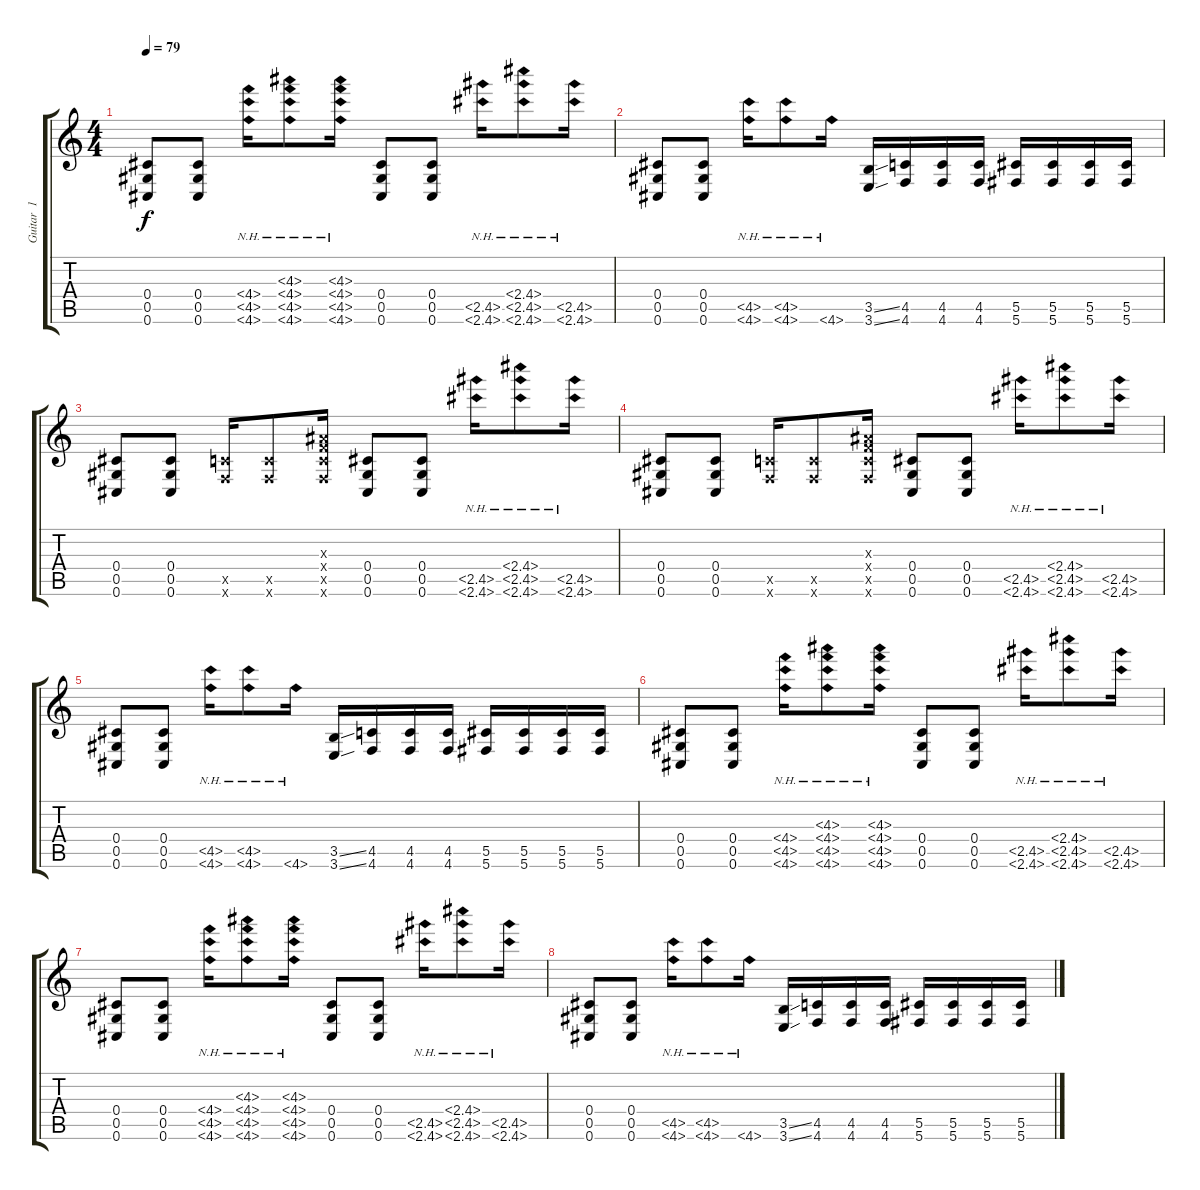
\track ("Guitar  1" "Guitar  1") {instrument distortionguitar}
\staff {score tabs}
\tuning (Eb4 Bb3 Gb3 Db3 Ab2 Db2) {hide}
\ts (4 4)
\tempo 79
\clef g2
\ks c
(0.4 0.5 0.6).8{dy f} (0.4 0.5 0.6).8 (4.4{nh} 4.5{nh} 4.6{nh}).16 (4.3{nh} 4.4{nh} 4.5{nh} 4.6{nh}).8 (4.3{nh} 4.4{nh} 4.5{nh} 4.6{nh}).16 (0.4 0.5 0.6).8 (0.4 0.5 0.6).8 (2.5{nh} 2.6{nh}).16 (2.4{nh} 2.5{nh} 2.6{nh}).8 (2.5{nh} 2.6{nh}).16 |
(0.4 0.5 0.6).8 (0.4 0.5 0.6).8 (4.5{nh} 4.6{nh}).16 (4.5{nh} 4.6{nh}).8 4.6{nh}.16 (3.5{ss} 3.6{ss}).16 (4.5 4.6).16 (4.5 4.6).16 (4.5 4.6).16 (5.5 5.6).16 (5.5 5.6).16 (5.5 5.6).16 (5.5 5.6).16 |
(0.4 0.5 0.6).8 (0.4 0.5 0.6).8 (4.5{x} 4.6{x}).16 (4.5{x} 4.6{x}).8 (4.3{x} 4.4{x} 4.5{x} 4.6{x}).16 (0.4 0.5 0.6).8 (0.4 0.5 0.6).8 (2.5{nh} 2.6{nh}).16 (2.4{nh} 2.5{nh} 2.6{nh}).8 (2.5{nh} 2.6{nh}).16 |
(0.4 0.5 0.6).8 (0.4 0.5 0.6).8 (4.5{x} 4.6{x}).16 (4.5{x} 4.6{x}).8 (4.3{x} 4.4{x} 4.5{x} 4.6{x}).16 (0.4 0.5 0.6).8 (0.4 0.5 0.6).8 (2.5{nh} 2.6{nh}).16 (2.4{nh} 2.5{nh} 2.6{nh}).8 (2.5{nh} 2.6{nh}).16 |
(0.4 0.5 0.6).8 (0.4 0.5 0.6).8 (4.5{nh} 4.6{nh}).16 (4.5{nh} 4.6{nh}).8 4.6{nh}.16 (3.5{ss} 3.6{ss}).16 (4.5 4.6).16 (4.5 4.6).16 (4.5 4.6).16 (5.5 5.6).16 (5.5 5.6).16 (5.5 5.6).16 (5.5 5.6).16 |
(0.4 0.5 0.6).8 (0.4 0.5 0.6).8 (4.4{nh} 4.5{nh} 4.6{nh}).16 (4.3{nh} 4.4{nh} 4.5{nh} 4.6{nh}).8 (4.3{nh} 4.4{nh} 4.5{nh} 4.6{nh}).16 (0.4 0.5 0.6).8 (0.4 0.5 0.6).8 (2.5{nh} 2.6{nh}).16 (2.4{nh} 2.5{nh} 2.6{nh}).8 (2.5{nh} 2.6{nh}).16 |
(0.4 0.5 0.6).8 (0.4 0.5 0.6).8 (4.4{nh} 4.5{nh} 4.6{nh}).16 (4.3{nh} 4.4{nh} 4.5{nh} 4.6{nh}).8 (4.3{nh} 4.4{nh} 4.5{nh} 4.6{nh}).16 (0.4 0.5 0.6).8 (0.4 0.5 0.6).8 (2.5{nh} 2.6{nh}).16 (2.4{nh} 2.5{nh} 2.6{nh}).8 (2.5{nh} 2.6{nh}).16 |
(0.4 0.5 0.6).8 (0.4 0.5 0.6).8 (4.5{nh} 4.6{nh}).16 (4.5{nh} 4.6{nh}).8 4.6{nh}.16 (3.5{ss} 3.6{ss}).16 (4.5 4.6).16 (4.5 4.6).16 (4.5 4.6).16 (5.5 5.6).16 (5.5 5.6).16 (5.5 5.6).16 (5.5 5.6).16
